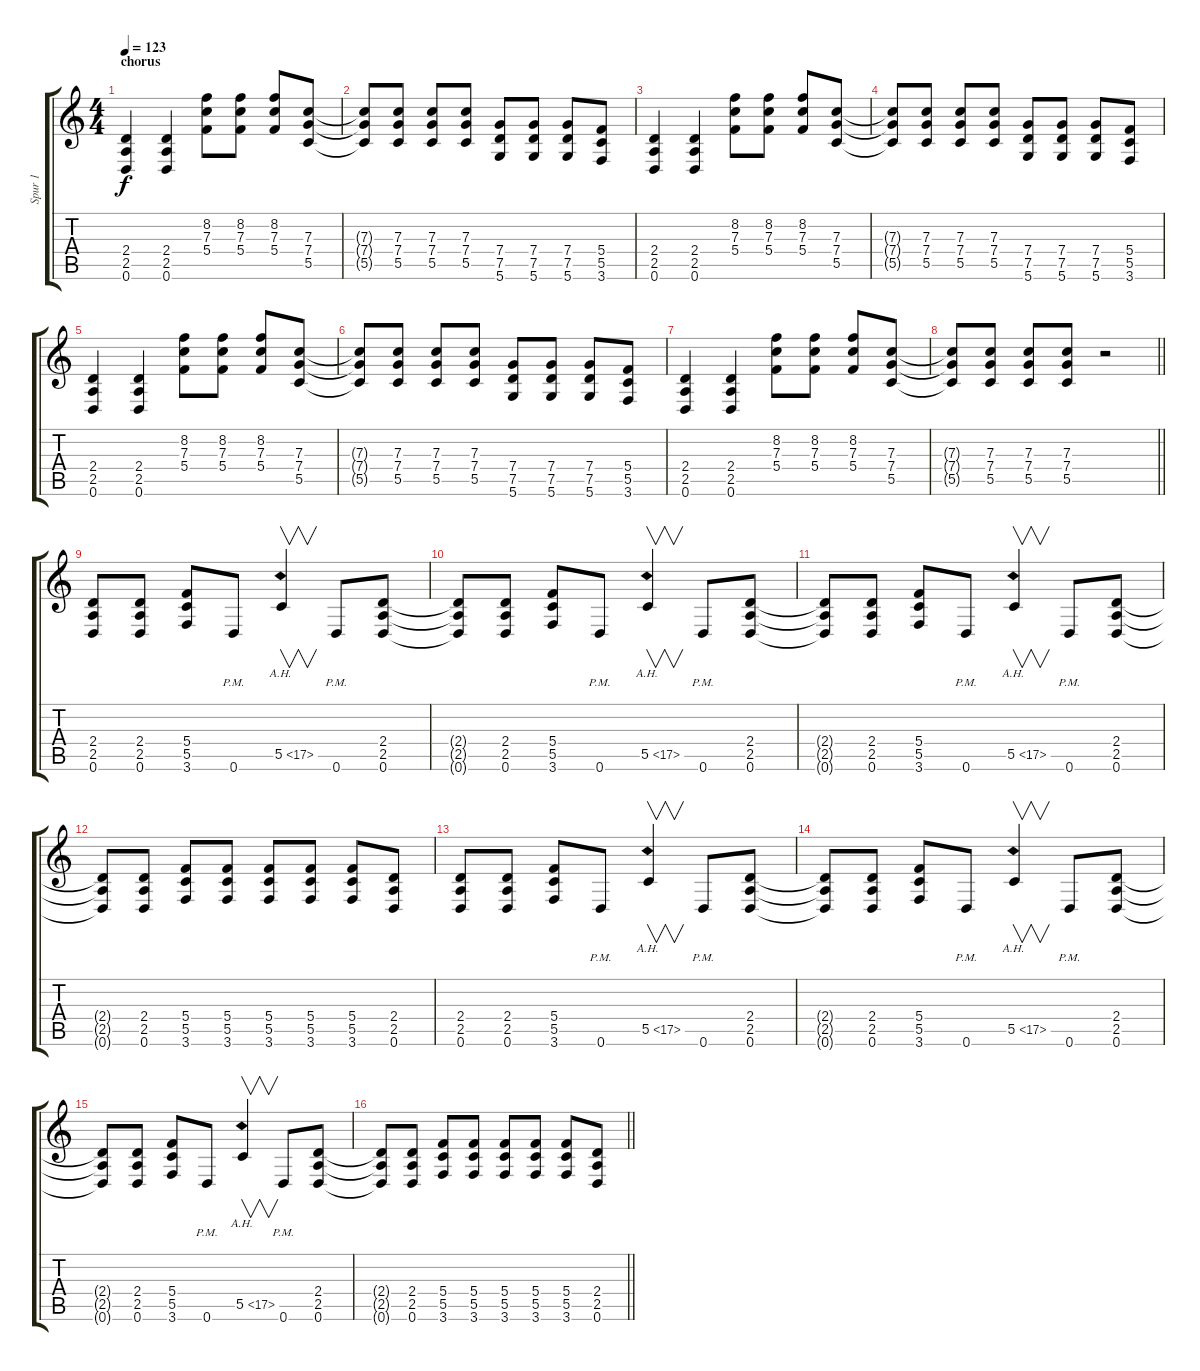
\track ("Spur 1" "Spur 1") {instrument overdrivenguitar}
\staff {score tabs}
\tuning (D4 A3 F3 C3 G2 D2) {hide}
\ts (4 4)
\section ("" "chorus")
\tempo 123
\clef g2
\ks c
(2.4 2.5 0.6).4{dy f} (2.4 2.5 0.6).4 (8.2 7.3 5.4).8 (8.2 7.3 5.4).8 (8.2 7.3 5.4).8 (7.3 7.4 5.5).8 |
(7.3{t} 7.4{t} 5.5{t}).8 (7.3 7.4 5.5).8 (7.3 7.4 5.5).8 (7.3 7.4 5.5).8 (7.4 7.5 5.6).8 (7.4 7.5 5.6).8 (7.4 7.5 5.6).8 (5.4 5.5 3.6).8 |
(2.4 2.5 0.6).4 (2.4 2.5 0.6).4 (8.2 7.3 5.4).8 (8.2 7.3 5.4).8 (8.2 7.3 5.4).8 (7.3 7.4 5.5).8 |
(7.3{t} 7.4{t} 5.5{t}).8 (7.3 7.4 5.5).8 (7.3 7.4 5.5).8 (7.3 7.4 5.5).8 (7.4 7.5 5.6).8 (7.4 7.5 5.6).8 (7.4 7.5 5.6).8 (5.4 5.5 3.6).8 |
(2.4 2.5 0.6).4 (2.4 2.5 0.6).4 (8.2 7.3 5.4).8 (8.2 7.3 5.4).8 (8.2 7.3 5.4).8 (7.3 7.4 5.5).8 |
(7.3{t} 7.4{t} 5.5{t}).8 (7.3 7.4 5.5).8 (7.3 7.4 5.5).8 (7.3 7.4 5.5).8 (7.4 7.5 5.6).8 (7.4 7.5 5.6).8 (7.4 7.5 5.6).8 (5.4 5.5 3.6).8 |
(2.4 2.5 0.6).4 (2.4 2.5 0.6).4 (8.2 7.3 5.4).8 (8.2 7.3 5.4).8 (8.2 7.3 5.4).8 (7.3 7.4 5.5).8 |
\barLineRight lightlight
(7.3{t} 7.4{t} 5.5{t}).8 (7.3 7.4 5.5).8 (7.3 7.4 5.5).8 (7.3 7.4 5.5).8 r.2 |
(2.4 2.5 0.6).8 (2.4 2.5 0.6).8 (5.4 5.5 3.6).8 0.6{pm}.8 5.5{ah 12}.4{v} 0.6{pm}.8 (2.4 2.5 0.6).8 |
(2.4{t} 2.5{t} 0.6{t}).8 (2.4 2.5 0.6).8 (5.4 5.5 3.6).8 0.6{pm}.8 5.5{ah 12}.4{v} 0.6{pm}.8 (2.4 2.5 0.6).8 |
(2.4{t} 2.5{t} 0.6{t}).8 (2.4 2.5 0.6).8 (5.4 5.5 3.6).8 0.6{pm}.8 5.5{ah 12}.4{v} 0.6{pm}.8 (2.4 2.5 0.6).8 |
(2.4{t} 2.5{t} 0.6{t}).8 (2.4 2.5 0.6).8 (5.4 5.5 3.6).8 (5.4 5.5 3.6).8 (5.4 5.5 3.6).8 (5.4 5.5 3.6).8 (5.4 5.5 3.6).8 (2.4 2.5 0.6).8 |
(2.4 2.5 0.6).8 (2.4 2.5 0.6).8 (5.4 5.5 3.6).8 0.6{pm}.8 5.5{ah 12}.4{v} 0.6{pm}.8 (2.4 2.5 0.6).8 |
(2.4{t} 2.5{t} 0.6{t}).8 (2.4 2.5 0.6).8 (5.4 5.5 3.6).8 0.6{pm}.8 5.5{ah 12}.4{v} 0.6{pm}.8 (2.4 2.5 0.6).8 |
(2.4{t} 2.5{t} 0.6{t}).8 (2.4 2.5 0.6).8 (5.4 5.5 3.6).8 0.6{pm}.8 5.5{ah 12}.4{v} 0.6{pm}.8 (2.4 2.5 0.6).8 |
\barLineRight lightlight
(2.4{t} 2.5{t} 0.6{t}).8 (2.4 2.5 0.6).8 (5.4 5.5 3.6).8 (5.4 5.5 3.6).8 (5.4 5.5 3.6).8 (5.4 5.5 3.6).8 (5.4 5.5 3.6).8 (2.4 2.5 0.6).8
